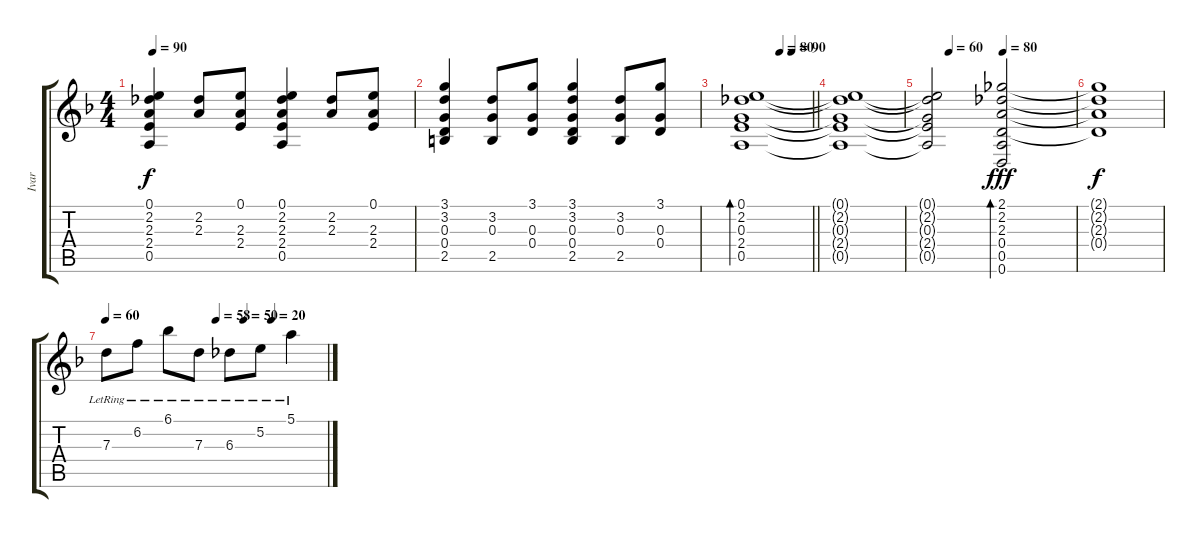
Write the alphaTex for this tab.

\track ("Ivar" "Ivar") {instrument electricguitarjazz}
\staff {score tabs}
\tuning (E4 B3 G3 D3 A2 D2) {hide}
\ts (4 4)
\tempo 90
\clef g2
\ks dminor
(0.1 2.2 2.3 2.4 0.5).4{dy f} (2.2 2.3).8 (0.1 2.3 2.4).8 (0.1 2.2 2.3 2.4 0.5).4 (2.2 2.3).8 (0.1 2.3 2.4).8 |
(3.1 3.2 0.3 0.4 2.5).4 (3.2 0.3 2.5).8 (3.1 0.3 0.4).8 (3.1 3.2 0.3 0.4 2.5).4 (3.2 0.3 2.5).8 (3.1 0.3 0.4).8 |
\tempo (80 0.5)
\tempo (90 0.6875)
\barLineRight lightlight
(0.1 2.2 0.3 2.4 0.5).1{bd 480} |
(0.1{t} 2.2{t} 0.3{t} 2.4{t} 0.5{t}).1 |
\tempo (60 0.125)
\tempo (80 0.5)
(0.1{t} 2.2{t} 0.3{t} 2.4{t} 0.5{t}).2 (2.1 2.2 2.3 0.4 0.5 0.6).2{bd 480 dy fff} |
(2.1{t} 2.2{t} 2.3{t} 0.4{t}).1{dy f} |
\tempo 60
\tempo (58 0.5)
\tempo (50 0.625)
\tempo (20 0.75)
7.3{lr}.8 6.2{lr}.8 6.1{lr}.8 7.3{lr}.8 6.3{lr}.8 5.2{lr}.8 5.1{lr}.4
